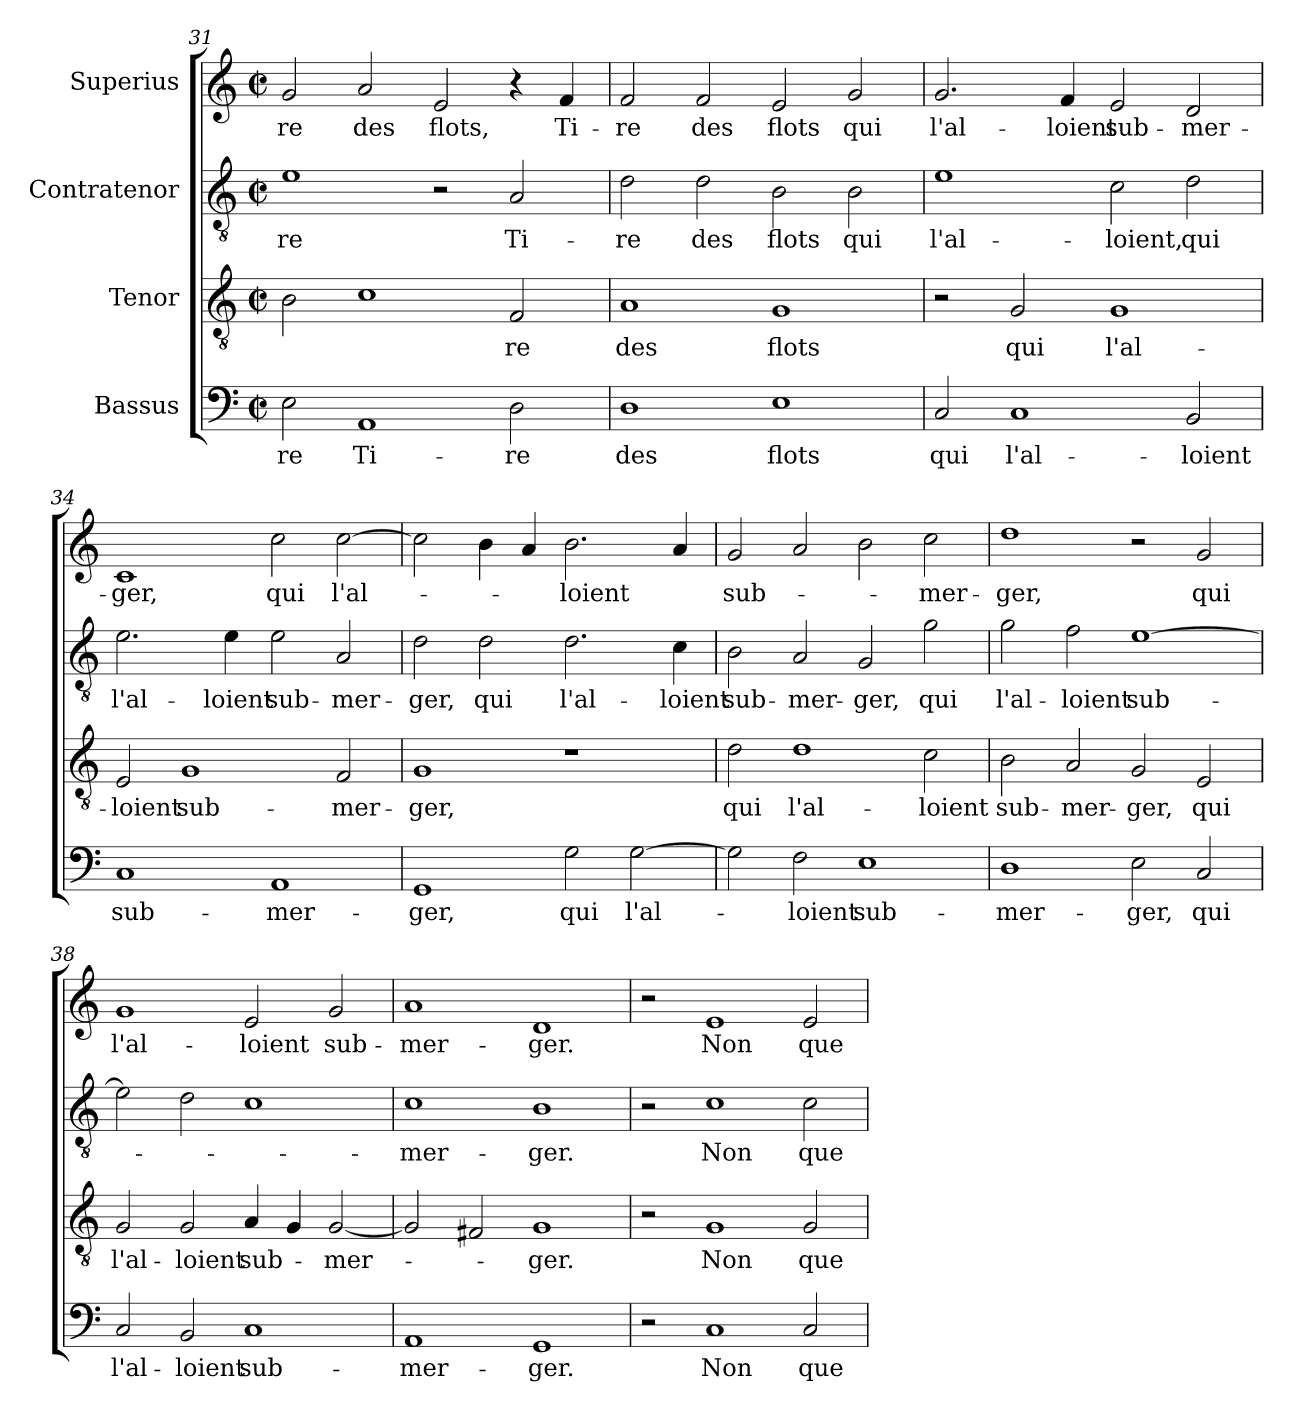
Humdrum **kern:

**kern	**text	**kern	**text	**kern	**text	**kern	**text
*part4	*part4	*part3	*part3	*part2	*part2	*part1	*part1
*staff4	*staff4	*staff3	*staff3	*staff2	*staff2	*staff1	*staff1
*I"Bassus	*	*I"Tenor	*	*I"Contratenor	*	*I"Superius	*
!!LO:LB:g=z
*clefF4	*	*clefGv2	*	*clefGv2	*	*clefG2	*
*k[]	*	*k[]	*	*k[]	*	*k[]	*
*C:	*	*C:	*	*C:	*	*C:	*
*M2/2	*	*M2/2	*	*M2/2	*	*M2/2	*
*met(c|)	*	*met(c|)	*	*met(c|)	*	*met(c|)	*
=31	=31	=31	=31	=31	=31	=31	=31
2E\	-re	2B\	.	1e\	-re	2g/	-re
1AA/	Ti-	1c\	.	.	.	2a/	des
.	.	.	.	2r	.	2e/	flots,
2D\	-re	2F/	-re	2A/	Ti-	4r	.
.	.	.	.	.	.	4f/	Ti-
=32	=32	=32	=32	=32	=32	=32	=32
1D\	des	1A/	des	2d\	-re	2f/	-re
.	.	.	.	2d\	des	2f/	des
1E\	flots	1G/	flots	2B\	flots	2e/	flots
.	.	.	.	2B\	qui	2g/	qui
=33	=33	=33	=33	=33	=33	=33	=33
2C/	qui	2r	.	1e\	l'al-	2.g/	l'al-
1C/	l'al-	2G/	qui	.	.	.	.
.	.	.	.	.	.	4f/	-loient
.	.	1G/	l'al-	2c\	-loient,	2e/	sub-
2BB/	-loient	.	.	2d\	qui	2d/	-mer-
=34	=34	=34	=34	=34	=34	=34	=34
1C/	sub-	2E/	-loient	2.e\	l'al-	1c/	-ger,
.	.	1G/	sub-	.	.	.	.
.	.	.	.	4e\	-loient	.	.
1AA/	-mer-	.	.	2e\	sub-	2cc\	qui
.	.	2F/	-mer-	2A/	-mer-	[2cc\	l'al-
=35	=35	=35	=35	=35	=35	=35	=35
1GG/	-ger,	1G/	-ger,	2d\	-ger,	2cc\]	.
.	.	.	.	2d\	qui	4b\	.
.	.	.	.	.	.	4a/	.
2G\	qui	1r	.	2.d\	l'al-	2.b\	-loient
[2G\	l'al-	.	.	.	.	.	.
.	.	.	.	4c\	-loient	4a/	.
!!LO:LB:g=z
=36	=36	=36	=36	=36	=36	=36	=36
2G\]	.	2d\	qui	2B\	sub-	2g/	sub-
2F\	-loient	1d\	l'al-	2A/	-mer-	2a/	.
1E\	sub-	.	.	2G/	-ger,	2b\	.
.	.	2c\	-loient	2g\	qui	2cc\	-mer-
=37	=37	=37	=37	=37	=37	=37	=37
1D\	-mer-	2B\	sub-	2g\	l'al-	1dd\	-ger,
.	.	2A/	-mer-	2f\	-loient	.	.
2E\	-ger,	2G/	-ger,	[1e\	sub-	2r	.
2C/	qui	2E/	qui	.	.	2g/	qui
=38	=38	=38	=38	=38	=38	=38	=38
2C/	l'al-	2G/	l'al-	2e\]	.	1g/	l'al-
2BB/	-loient	2G/	-loient	2d\	.	.	.
1C/	sub-	4A/	sub-	1c\	.	2e/	-loient
.	.	4G/	.	.	.	.	.
.	.	[2G/	-mer-	.	.	2g/	sub-
=39	=39	=39	=39	=39	=39	=39	=39
1AA/	-mer-	2G/]	.	1c\	-mer-	1a/	-mer-
.	.	2F#X/	.	.	.	.	.
1GG/	-ger.	1G/	-ger.	1B\	-ger.	1d/	-ger.
=40	=40	=40	=40	=40	=40	=40	=40
2r	.	2r	.	2r	.	2r	.
1C/	Non	1G/	Non	1c\	Non	1e/	Non
2C/	que	2G/	que	2c\	que	2e/	que
=	=	=	=	=	=	=	=
*-	*-	*-	*-	*-	*-	*-	*-
